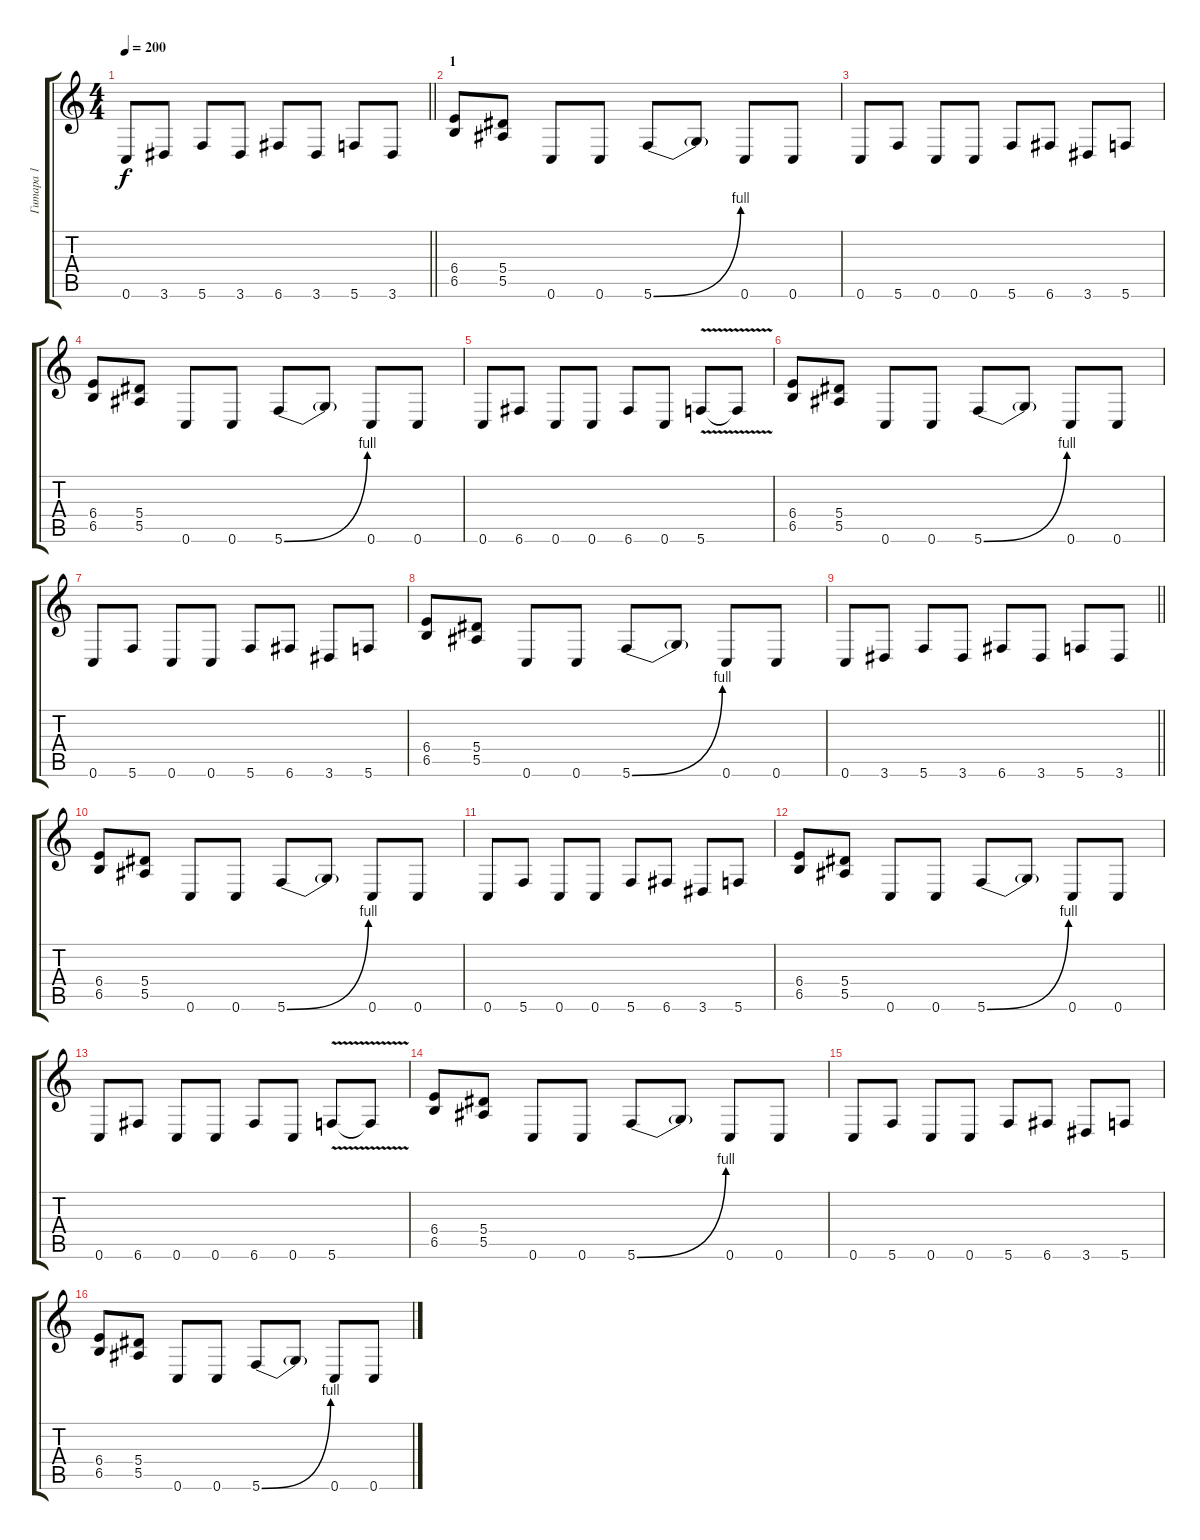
\track ("Гитара 1" "Гитара 1") {instrument distortionguitar}
\staff {score tabs}
\tuning (C4 G3 Eb3 Bb2 F2 C2) {hide}
\ts (4 4)
\tempo 200
\clef g2
\barLineRight lightlight
\ks c
0.6.8{dy f} 3.6.8 5.6.8 3.6.8 6.6.8 3.6.8 5.6.8 3.6.8 |
\section ("" "1")
(6.4 6.5).8 (5.4 5.5).8 0.6.8 0.6.8 5.6{be (bend 0 0 60 4)}.8 5.6{t}.8 0.6.8 0.6.8 |
0.6.8 5.6.8 0.6.8 0.6.8 5.6.8 6.6.8 3.6.8 5.6.8 |
(6.4 6.5).8 (5.4 5.5).8 0.6.8 0.6.8 5.6{be (bend 0 0 60 4)}.8 5.6{t}.8 0.6.8 0.6.8 |
0.6.8 6.6.8 0.6.8 0.6.8 6.6.8 0.6.8 5.6{v}.8 5.6{t}.8 |
(6.4 6.5).8 (5.4 5.5).8 0.6.8 0.6.8 5.6{be (bend 0 0 60 4)}.8 5.6{t}.8 0.6.8 0.6.8 |
0.6.8 5.6.8 0.6.8 0.6.8 5.6.8 6.6.8 3.6.8 5.6.8 |
(6.4 6.5).8 (5.4 5.5).8 0.6.8 0.6.8 5.6{be (bend 0 0 60 4)}.8 5.6{t}.8 0.6.8 0.6.8 |
\barLineRight lightlight
0.6.8 3.6.8 5.6.8 3.6.8 6.6.8 3.6.8 5.6.8 3.6.8 |
(6.4 6.5).8 (5.4 5.5).8 0.6.8 0.6.8 5.6{be (bend 0 0 60 4)}.8 5.6{t}.8 0.6.8 0.6.8 |
0.6.8 5.6.8 0.6.8 0.6.8 5.6.8 6.6.8 3.6.8 5.6.8 |
(6.4 6.5).8 (5.4 5.5).8 0.6.8 0.6.8 5.6{be (bend 0 0 60 4)}.8 5.6{t}.8 0.6.8 0.6.8 |
0.6.8 6.6.8 0.6.8 0.6.8 6.6.8 0.6.8 5.6{v}.8 5.6{t}.8 |
(6.4 6.5).8 (5.4 5.5).8 0.6.8 0.6.8 5.6{be (bend 0 0 60 4)}.8 5.6{t}.8 0.6.8 0.6.8 |
0.6.8 5.6.8 0.6.8 0.6.8 5.6.8 6.6.8 3.6.8 5.6.8 |
(6.4 6.5).8 (5.4 5.5).8 0.6.8 0.6.8 5.6{be (bend 0 0 60 4)}.8 5.6{t}.8 0.6.8 0.6.8
